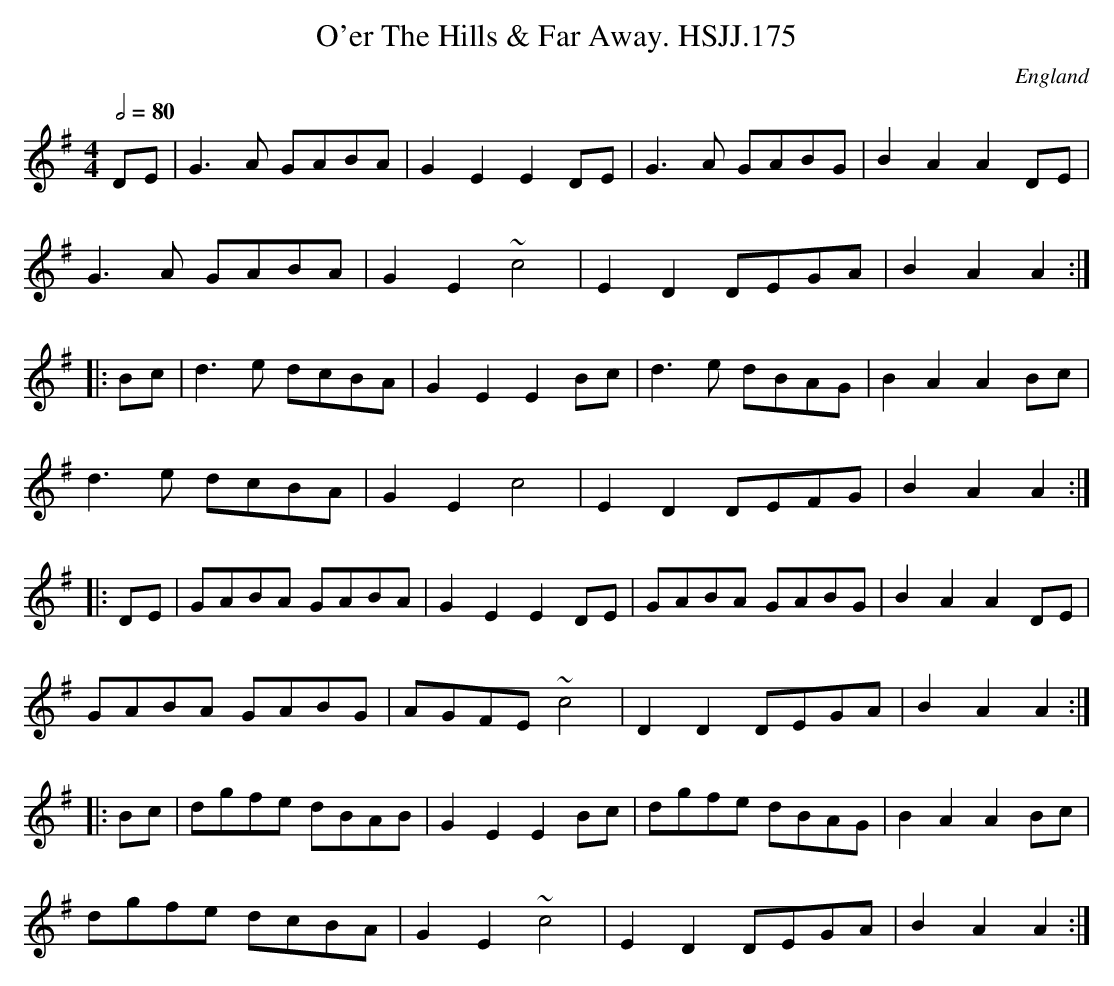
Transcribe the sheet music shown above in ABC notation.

X:1
T:O'er The Hills & Far Away. HSJJ.175
L:1/8
M:4/4
O:England
Q:1/2=80
K:G
DE|G3A GABA|G2E2E2DE|G3A GABG|B2A2A2DE|!
G3A GABA|G2E2~c4|E2D2DEGA|B2A2A2:|!
|:Bc|d3e dcBA|G2E2E2Bc|d3e dBAG|B2A2A2Bc|!
d3e dcBA|G2E2c4|E2D2 DEFG|B2A2A2:|!
|:DE|GABA GABA|G2E2E2DE|GABA GABG|B2A2A2DE|!
GABA GABG|AGFE~c4|D2D2DEGA|B2A2A2:|!
|:Bc|dgfe dBAB|G2E2E2Bc|dgfe dBAG|B2A2A2Bc|!
dgfe dcBA|G2E2~c4|E2D2DEGA|B2A2A2:|
